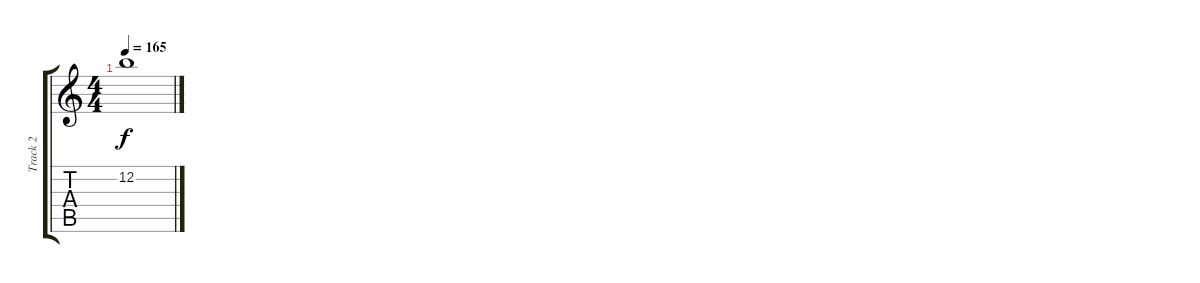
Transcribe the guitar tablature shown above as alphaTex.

\track ("Track 2" "Track 2") {instrument overdrivenguitar}
\staff {score tabs}
\tuning (E4 B3 G3 D3 A2 D2) {hide}
\ts (4 4)
\tempo 165
\clef g2
\ks c
12.2.1{dy f}
